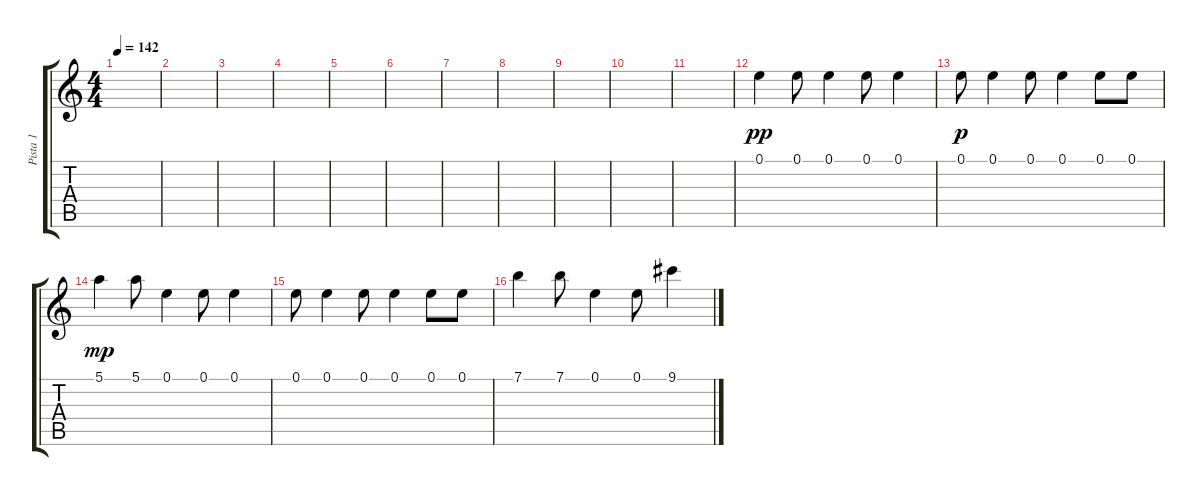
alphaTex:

\track ("Pista 1" "Pista 1") {instrument distortionguitar}
\staff {score tabs}
\tuning (E4 B3 G3 D3 A2 E2) {hide}
\ts (4 4)
\tempo 142
\clef g2
\ks c
|
|
|
|
|
|
|
|
|
|
|
0.1.4{dy pp} 0.1.8 0.1.4 0.1.8 0.1.4 |
0.1.8{dy p} 0.1.4 0.1.8 0.1.4 0.1.8 0.1.8 |
5.1.4{dy mp} 5.1.8 0.1.4 0.1.8 0.1.4 |
0.1.8 0.1.4 0.1.8 0.1.4 0.1.8 0.1.8 |
7.1.4 7.1.8 0.1.4 0.1.8 9.1.4
